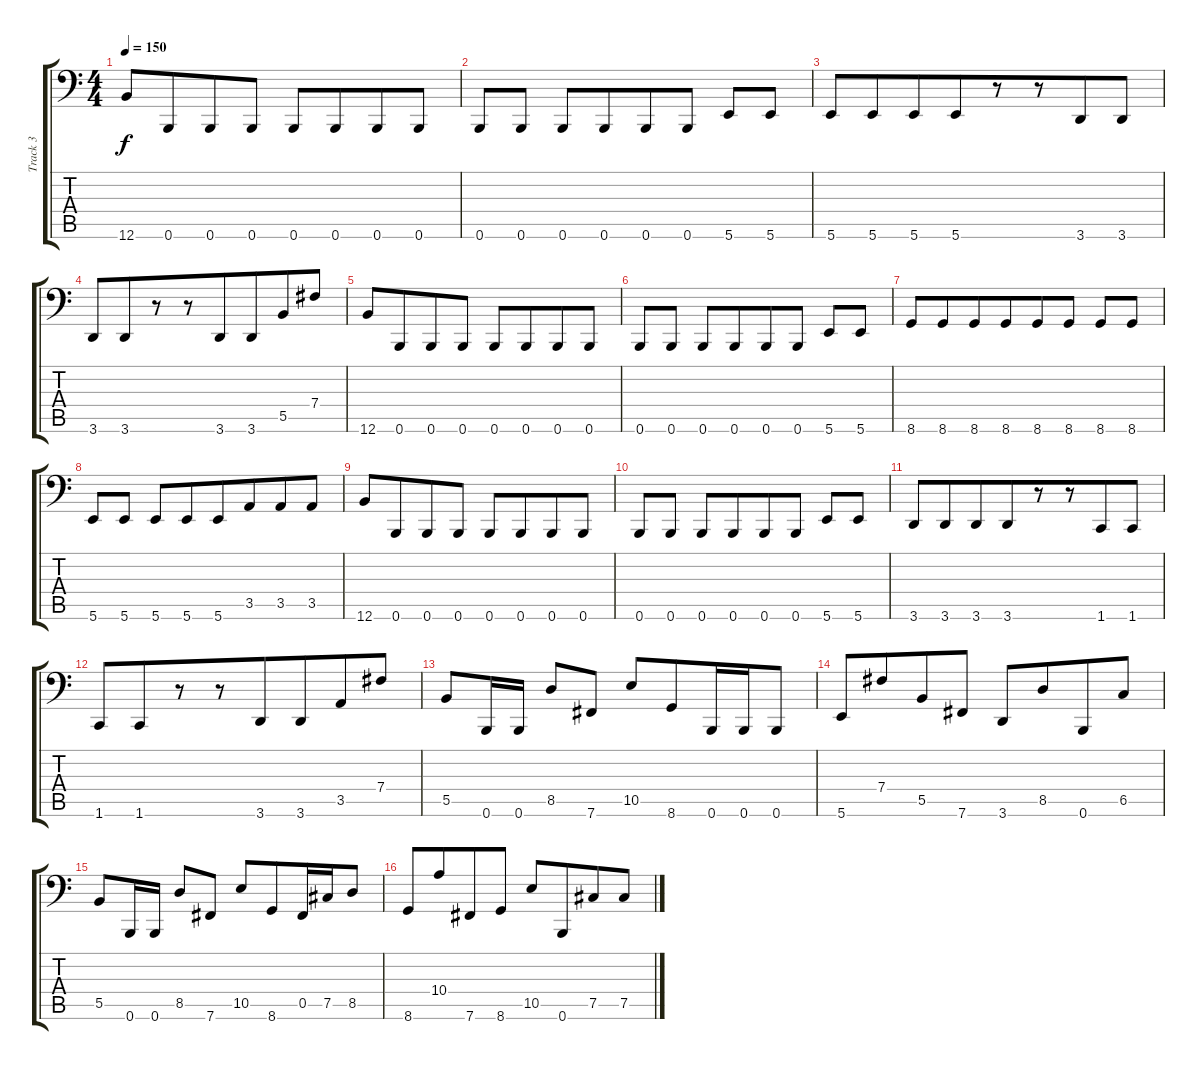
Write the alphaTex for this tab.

\track ("Track 3" "Track 3") {instrument electricbassfinger}
\staff {score tabs}
\tuning (Db3 Ab2 E2 B1 Gb1 B0) {hide}
\ts (4 4)
\tempo 150
\clef f4
\ks c
12.6.8{dy f} 0.6.8{beam merge} 0.6.8 0.6.8 0.6.8 0.6.8{beam merge} 0.6.8{beam merge} 0.6.8 |
0.6.8 0.6.8 0.6.8 0.6.8{beam merge} 0.6.8{beam merge} 0.6.8 5.6.8{beam merge} 5.6.8 |
5.6.8{beam merge} 5.6.8{beam merge} 5.6.8{beam merge} 5.6.8{beam merge} r.8 r.8{beam merge} 3.6.8{beam merge} 3.6.8 |
3.6.8{beam merge} 3.6.8{beam merge} r.8{beam merge} r.8{beam merge} 3.6.8 3.6.8{beam merge} 5.5.8 7.4.8 |
12.6.8 0.6.8{beam merge} 0.6.8 0.6.8 0.6.8 0.6.8{beam merge} 0.6.8{beam merge} 0.6.8 |
0.6.8 0.6.8 0.6.8 0.6.8{beam merge} 0.6.8{beam merge} 0.6.8 5.6.8{beam merge} 5.6.8 |
8.6.8{beam merge} 8.6.8{beam merge} 8.6.8{beam merge} 8.6.8{beam merge} 8.6.8{beam merge} 8.6.8 8.6.8{beam merge} 8.6.8 |
5.6.8{beam merge} 5.6.8 5.6.8{beam merge} 5.6.8{beam merge} 5.6.8{beam merge} 3.5.8{beam merge} 3.5.8{beam merge} 3.5.8 |
12.6.8 0.6.8{beam merge} 0.6.8 0.6.8 0.6.8 0.6.8{beam merge} 0.6.8{beam merge} 0.6.8 |
0.6.8 0.6.8 0.6.8 0.6.8{beam merge} 0.6.8{beam merge} 0.6.8 5.6.8{beam merge} 5.6.8 |
3.6.8{beam merge} 3.6.8{beam merge} 3.6.8{beam merge} 3.6.8{beam merge} r.8 r.8{beam merge} 1.6.8{beam merge} 1.6.8 |
1.6.8{beam merge} 1.6.8{beam merge} r.8{beam merge} r.8{beam merge} 3.6.8 3.6.8{beam merge} 3.5.8 7.4.8 |
5.5.8 0.6.16{beam merge} 0.6.16 8.5.8{beam merge} 7.6.8 10.5.8{beam merge} 8.6.8{beam merge} 0.6.16 0.6.16{beam merge} 0.6.8 |
5.6.8 7.4.8{beam merge} 5.5.8 7.6.8 3.6.8 8.5.8{beam merge} 0.6.8 6.5.8 |
5.5.8 0.6.16{beam merge} 0.6.16 8.5.8{beam merge} 7.6.8 10.5.8{beam merge} 8.6.8{beam merge} 0.5.16 7.5.16{beam merge} 8.5.8 |
8.6.8{beam merge} 10.4.8{beam merge} 7.6.8 8.6.8 10.5.8{beam merge} 0.6.8{beam merge} 7.5.8{beam merge} 7.5.8
